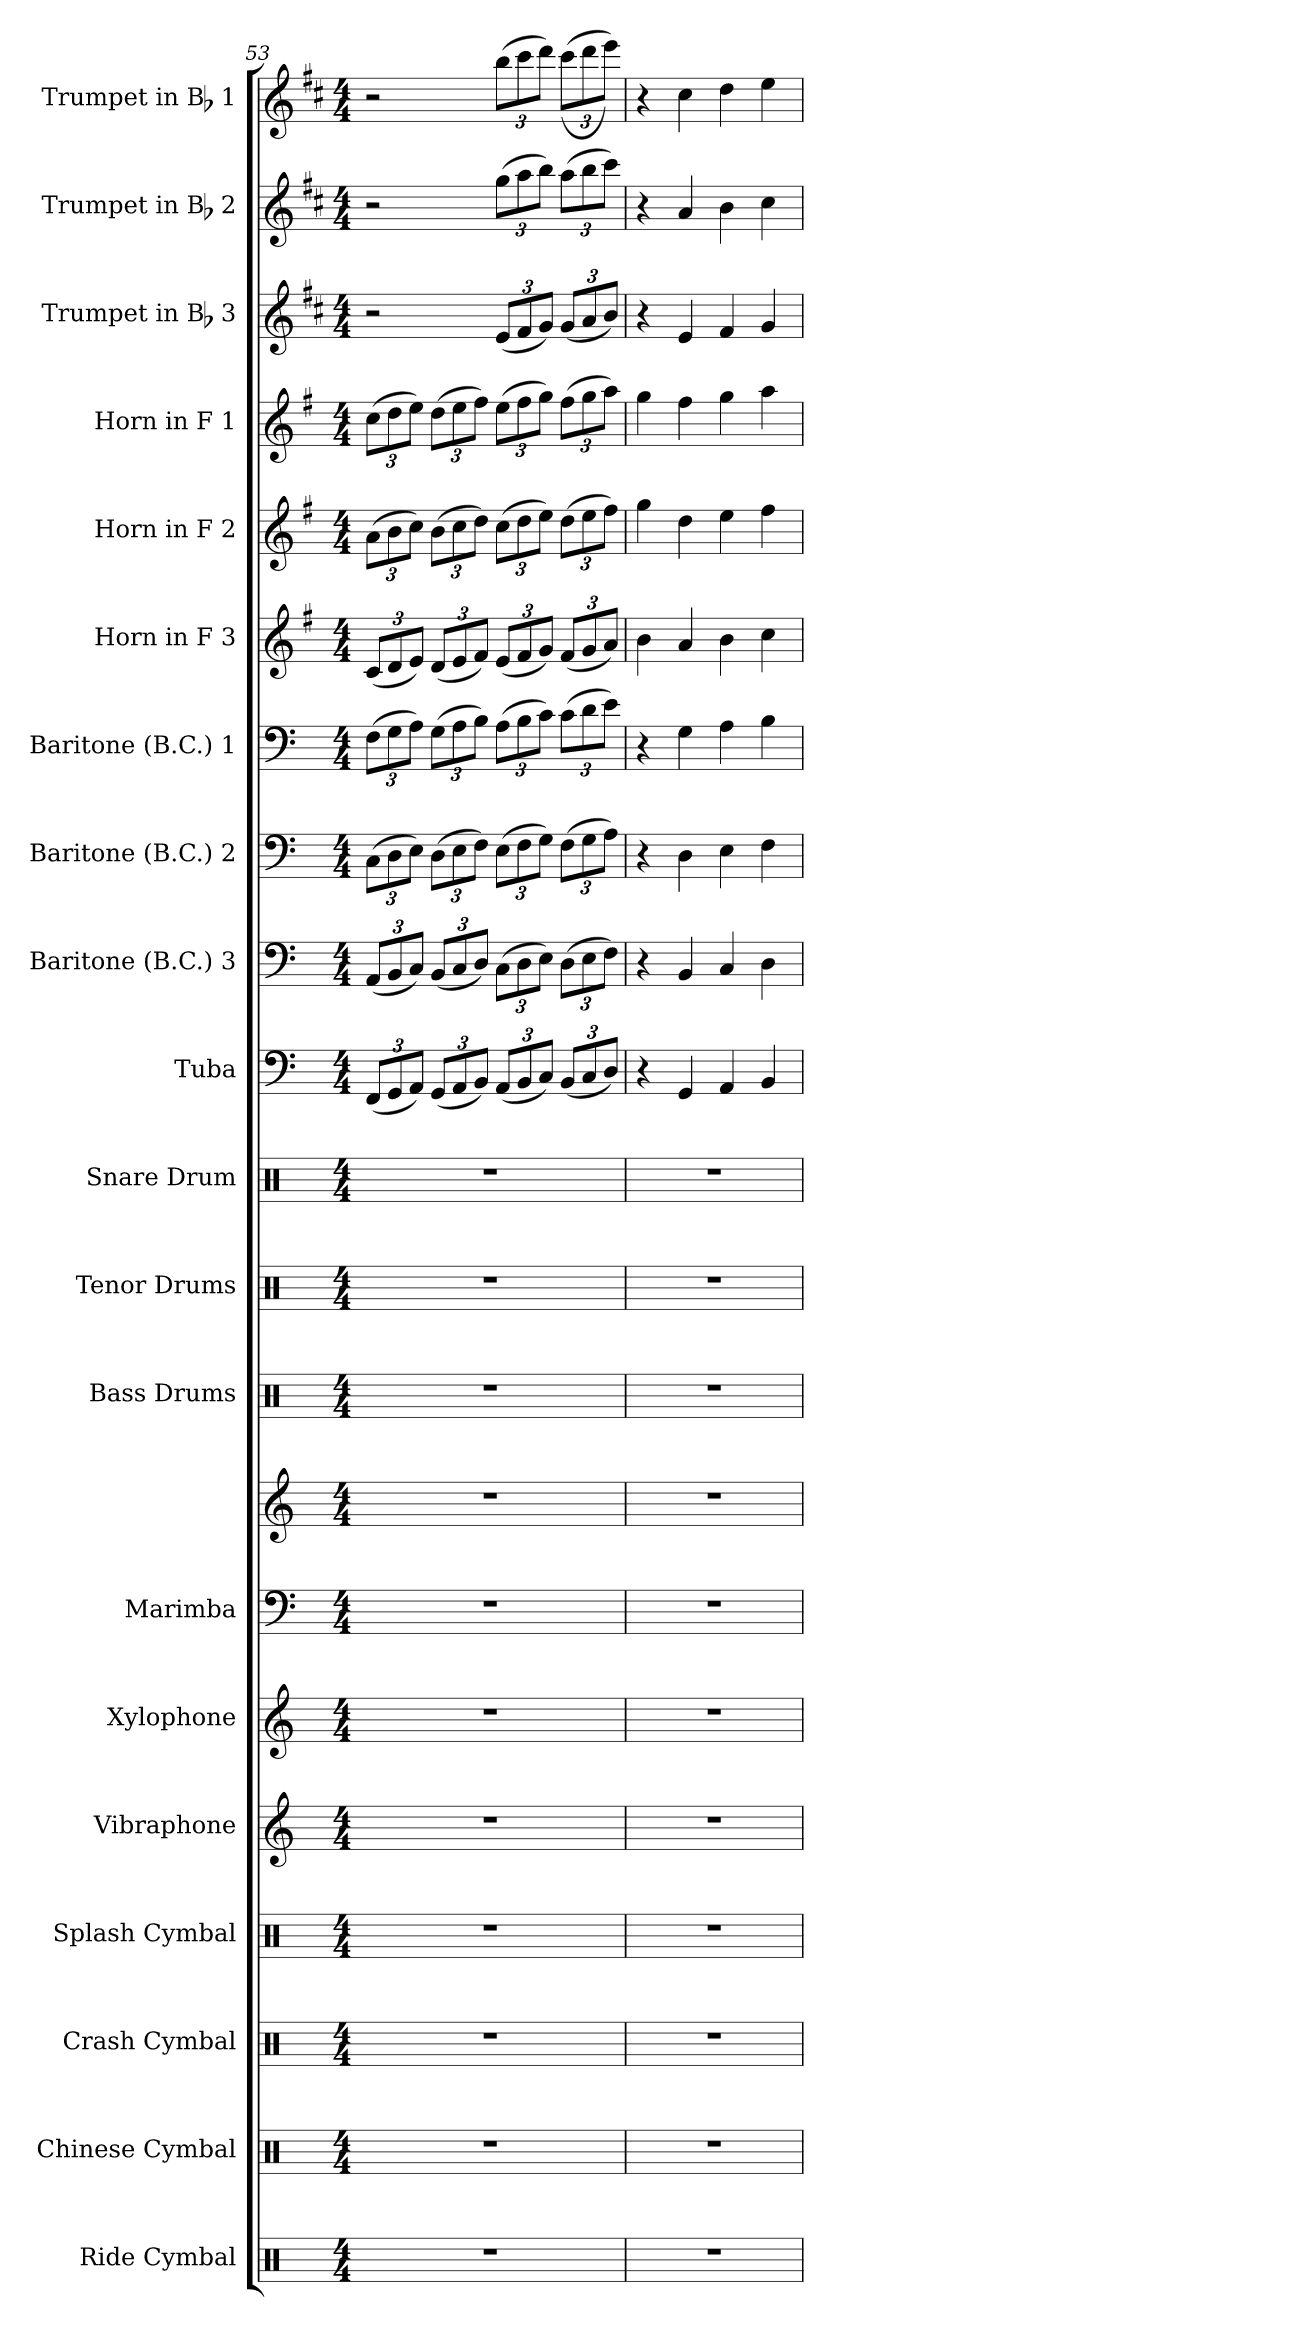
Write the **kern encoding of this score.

**kern	**kern	**kern	**kern	**kern	**kern	**kern	**kern	**kern	**kern	**kern	**kern	**kern	**kern	**kern	**kern	**kern	**kern	**kern	**kern	**kern
*part20	*part19	*part18	*part17	*part16	*part15	*part14	*part14	*part13	*part12	*part11	*part10	*part9	*part8	*part7	*part6	*part5	*part4	*part3	*part2	*part1
*staff21	*staff20	*staff19	*staff18	*staff17	*staff16	*staff15	*staff14	*staff13	*staff12	*staff11	*staff10	*staff9	*staff8	*staff7	*staff6	*staff5	*staff4	*staff3	*staff2	*staff1
*I"Ride Cymbal	*I"Chinese Cymbal	*I"Crash Cymbal	*I"Splash Cymbal	*I"Vibraphone	*I"Xylophone	*I"Marimba	*	*I"Bass Drums	*I"Tenor Drums	*I"Snare Drum	*I"Tuba	*I"Baritone (B.C.) 3	*I"Baritone (B.C.) 2	*I"Baritone (B.C.) 1	*I"Horn in F 3	*I"Horn in F 2	*I"Horn in F 1	*I"Trumpet in Bb 3	*I"Trumpet in Bb 2	*I"Trumpet in Bb 1
*I'R. Cym.	*I'Ch. Cym.	*I'Cr. Cym.	*I'Sp. Cym.	*I'Vib.	*I'Xyl.	*I'Mrm.	*	*I'BD	*I'TD	*I'SD	*I'Tuba	*I'Bar. 3	*I'Bar. 2	*I'Bar. 1	*I'Hn. 3	*I'Hn. 2	*I'Hn. 1	*	*	*
!!LO:PB:g=z
*clefX	*clefX	*clefX	*clefX	*clefG2	*clefG2	*clefF4	*clefG2	*clefX	*clefX	*clefX	*clefF4	*clefF4	*clefF4	*clefF4	*clefG2	*clefG2	*clefG2	*clefG2	*clefG2	*clefG2
*	*	*	*	*	*ITrd-7c-12	*	*	*	*	*	*	*	*	*	*ITrd4c7	*ITrd4c7	*ITrd4c7	*ITrd1c2	*ITrd1c2	*ITrd1c2
*k[]	*k[]	*k[]	*k[]	*k[]	*k[]	*k[]	*k[]	*k[]	*k[]	*k[]	*k[]	*k[]	*k[]	*k[]	*k[]	*k[]	*k[]	*k[]	*k[]	*k[]
*M4/4	*M4/4	*M4/4	*M4/4	*M4/4	*M4/4	*M4/4	*M4/4	*M4/4	*M4/4	*M4/4	*M4/4	*M4/4	*M4/4	*M4/4	*M4/4	*M4/4	*M4/4	*M4/4	*M4/4	*M4/4
*	*	*	*	*	*	*	*	*	*	*	*Xbrackettup	*Xbrackettup	*Xbrackettup	*Xbrackettup	*Xbrackettup	*Xbrackettup	*Xbrackettup	*	*	*
=53	=53	=53	=53	=53	=53	=53	=53	=53	=53	=53	=53	=53	=53	=53	=53	=53	=53	=53	=53	=53
1r	1r	1r	1r	1r	1r	1r	1r	1r	1r	1r	(12FF/L	(12AA/L	(12C\L	(12F\L	(12F/L	(12d\L	(12f\L	2r	2r	2r
.	.	.	.	.	.	.	.	.	.	.	12GG/	12BB/	12D\	12G\	12G/	12e\	12g\	.	.	.
.	.	.	.	.	.	.	.	.	.	.	12AA/J)	12C/J)	12E\J)	12A\J)	12A/J)	12f\J)	12a\J)	.	.	.
.	.	.	.	.	.	.	.	.	.	.	(12GG/L	(12BB/L	(12D\L	(12G\L	(12G/L	(12e\L	(12g\L	.	.	.
.	.	.	.	.	.	.	.	.	.	.	12AA/	12C/	12E\	12A\	12A/	12f\	12a\	.	.	.
.	.	.	.	.	.	.	.	.	.	.	12BB/J)	12D/J)	12F\J)	12B\J)	12B/J)	12g\J)	12b\J)	.	.	.
*	*	*	*	*	*	*	*	*	*	*	*	*	*	*	*	*	*	*Xbrackettup	*Xbrackettup	*Xbrackettup
.	.	.	.	.	.	.	.	.	.	.	(12AA/L	(12C\L	(12E\L	(12A\L	(12A/L	(12f\L	(12a\L	(12d/L	(12ff\L	(12aa\L
.	.	.	.	.	.	.	.	.	.	.	12BB/	12D\	12F\	12B\	12B/	12g\	12b\	12e/	12gg\	12bb\
.	.	.	.	.	.	.	.	.	.	.	12C/J)	12E\J)	12G\J)	12c\J)	12c/J)	12a\J)	12cc\J)	12f/J)	12aa\J)	12ccc\J)
.	.	.	.	.	.	.	.	.	.	.	(12BB/L	(12D\L	(12F\L	(12c\L	(12B/L	(12g\L	(12b\L	(12f/L	(12gg\L	((12bb\L
.	.	.	.	.	.	.	.	.	.	.	12C/	12E\	12G\	12d\	12c/	12a\	12cc\	12g/	12aa\	12ccc\
.	.	.	.	.	.	.	.	.	.	.	12D/J)	12F\J)	12A\J)	12e\J)	12d/J)	12b\J)	12dd\J)	12a/J)	12bb\J)	12ddd\J))
=54	=54	=54	=54	=54	=54	=54	=54	=54	=54	=54	=54	=54	=54	=54	=54	=54	=54	=54	=54	=54
1r	1r	1r	1r	1r	1r	1r	1r	1r	1r	1r	4r	4r	4r	4r	4e\	4cc\	4cc\	4r	4r	4r
.	.	.	.	.	.	.	.	.	.	.	4GG/	4BB/	4D\	4G\	4d/	4g\	4b\	4d/	4g/	4b\
.	.	.	.	.	.	.	.	.	.	.	4AA/	4C/	4E\	4A\	4e\	4a\	4cc\	4e/	4a\	4cc\
.	.	.	.	.	.	.	.	.	.	.	4BB/	4D\	4F\	4B\	4f\	4b\	4dd\	4f/	4b\	4dd\
=	=	=	=	=	=	=	=	=	=	=	=	=	=	=	=	=	=	=	=	=
*-	*-	*-	*-	*-	*-	*-	*-	*-	*-	*-	*-	*-	*-	*-	*-	*-	*-	*-	*-	*-
